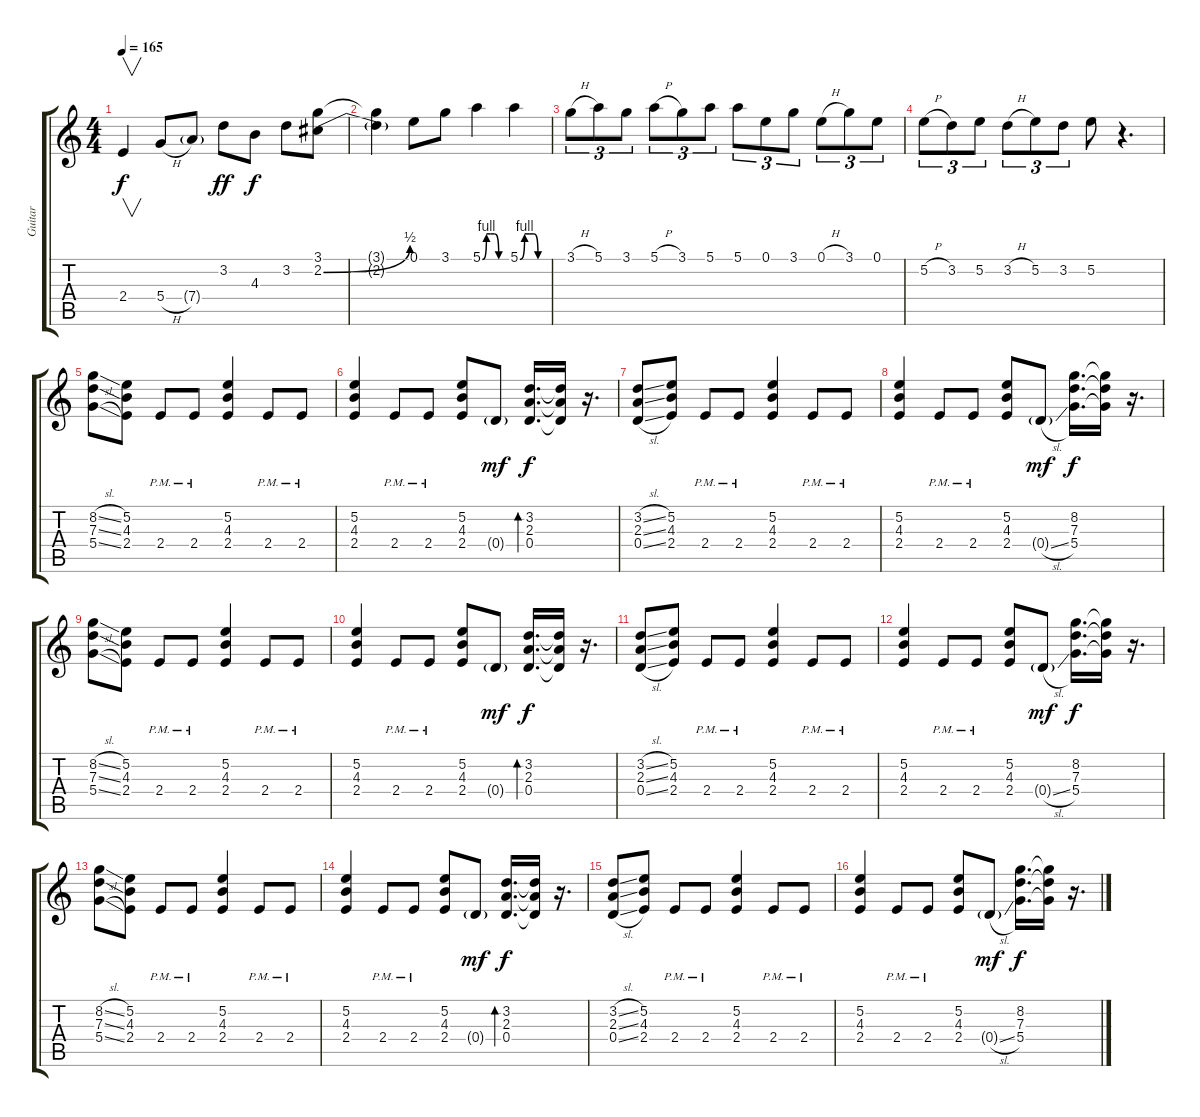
\track ("Guitar" "Guitar") {instrument overdrivenguitar}
\staff {score tabs}
\tuning (E4 B3 G3 D3 A2 E2) {hide}
\ts (4 4)
\tempo 165
\clef g2
\ks c
2.4.4{v dy f} 5.4{h}.8 7.4{g}.8 3.2.8{dy ff} 4.3.8{dy f} 3.2.8 (3.1 2.2{be (bend 0 0 60 2)}).8 |
(3.1{t} 2.2{t}).4 0.1.8 3.1.8 5.1{be (custom 0 0 10 4 20 4 30 4 41 0 45 0 60 0)}.4 5.1{be (custom 0 0 10 4 20 4 30 4 39 0 46 0 60 0)}.4 |
3.1{h}.8{tu (3 2)} 5.1.8{tu (3 2)} 3.1.8{tu (3 2)} 5.1{h}.8{tu (3 2)} 3.1.8{tu (3 2)} 5.1.8{tu (3 2)} 5.1.8{tu (3 2)} 0.1.8{tu (3 2)} 3.1.8{tu (3 2)} 0.1{h}.8{tu (3 2)} 3.1.8{tu (3 2)} 0.1.8{tu (3 2)} |
5.2{h}.8{tu (3 2)} 3.2.8{tu (3 2)} 5.2.8{tu (3 2)} 3.2{h}.8{tu (3 2)} 5.2.8{tu (3 2)} 3.2.8{tu (3 2)} 5.2.8 r.4{d} |
(8.2{sl} 7.3{sl} 5.4{sl}).8 (5.2 4.3 2.4).8 2.4{pm}.8 2.4{pm}.8 (5.2 4.3 2.4).4 2.4{pm}.8 2.4{pm}.8 |
(5.2 4.3 2.4).4 2.4{pm}.8 2.4{pm}.8 (5.2 4.3 2.4).8 0.4{g}.8{dy mf} (3.2 2.3 0.4).16{d bd 240 dy f} (3.2{t} 2.3{t} 0.4{t}).16 r.16{d} |
(3.2{sl} 2.3{sl} 0.4{sl}).8 (5.2 4.3 2.4).8 2.4{pm}.8 2.4{pm}.8 (5.2 4.3 2.4).4 2.4{pm}.8 2.4{pm}.8 |
(5.2 4.3 2.4).4 2.4{pm}.8 2.4{pm}.8 (5.2 4.3 2.4).8 0.4{sl g}.8{dy mf} (8.2 7.3 5.4).16{d dy f} (8.2{t} 7.3{t} 5.4{t}).16 r.16{d} |
(8.2{sl} 7.3{sl} 5.4{sl}).8 (5.2 4.3 2.4).8 2.4{pm}.8 2.4{pm}.8 (5.2 4.3 2.4).4 2.4{pm}.8 2.4{pm}.8 |
(5.2 4.3 2.4).4 2.4{pm}.8 2.4{pm}.8 (5.2 4.3 2.4).8 0.4{g}.8{dy mf} (3.2 2.3 0.4).16{d bd 240 dy f} (3.2{t} 2.3{t} 0.4{t}).16 r.16{d} |
(3.2{sl} 2.3{sl} 0.4{sl}).8 (5.2 4.3 2.4).8 2.4{pm}.8 2.4{pm}.8 (5.2 4.3 2.4).4 2.4{pm}.8 2.4{pm}.8 |
(5.2 4.3 2.4).4 2.4{pm}.8 2.4{pm}.8 (5.2 4.3 2.4).8 0.4{sl g}.8{dy mf} (8.2 7.3 5.4).16{d dy f} (8.2{t} 7.3{t} 5.4{t}).16 r.16{d} |
(8.2{sl} 7.3{sl} 5.4{sl}).8 (5.2 4.3 2.4).8 2.4{pm}.8 2.4{pm}.8 (5.2 4.3 2.4).4 2.4{pm}.8 2.4{pm}.8 |
(5.2 4.3 2.4).4 2.4{pm}.8 2.4{pm}.8 (5.2 4.3 2.4).8 0.4{g}.8{dy mf} (3.2 2.3 0.4).16{d bd 240 dy f} (3.2{t} 2.3{t} 0.4{t}).16 r.16{d} |
(3.2{sl} 2.3{sl} 0.4{sl}).8 (5.2 4.3 2.4).8 2.4{pm}.8 2.4{pm}.8 (5.2 4.3 2.4).4 2.4{pm}.8 2.4{pm}.8 |
(5.2 4.3 2.4).4 2.4{pm}.8 2.4{pm}.8 (5.2 4.3 2.4).8 0.4{sl g}.8{dy mf} (8.2 7.3 5.4).16{d dy f} (8.2{t} 7.3{t} 5.4{t}).16 r.16{d}
